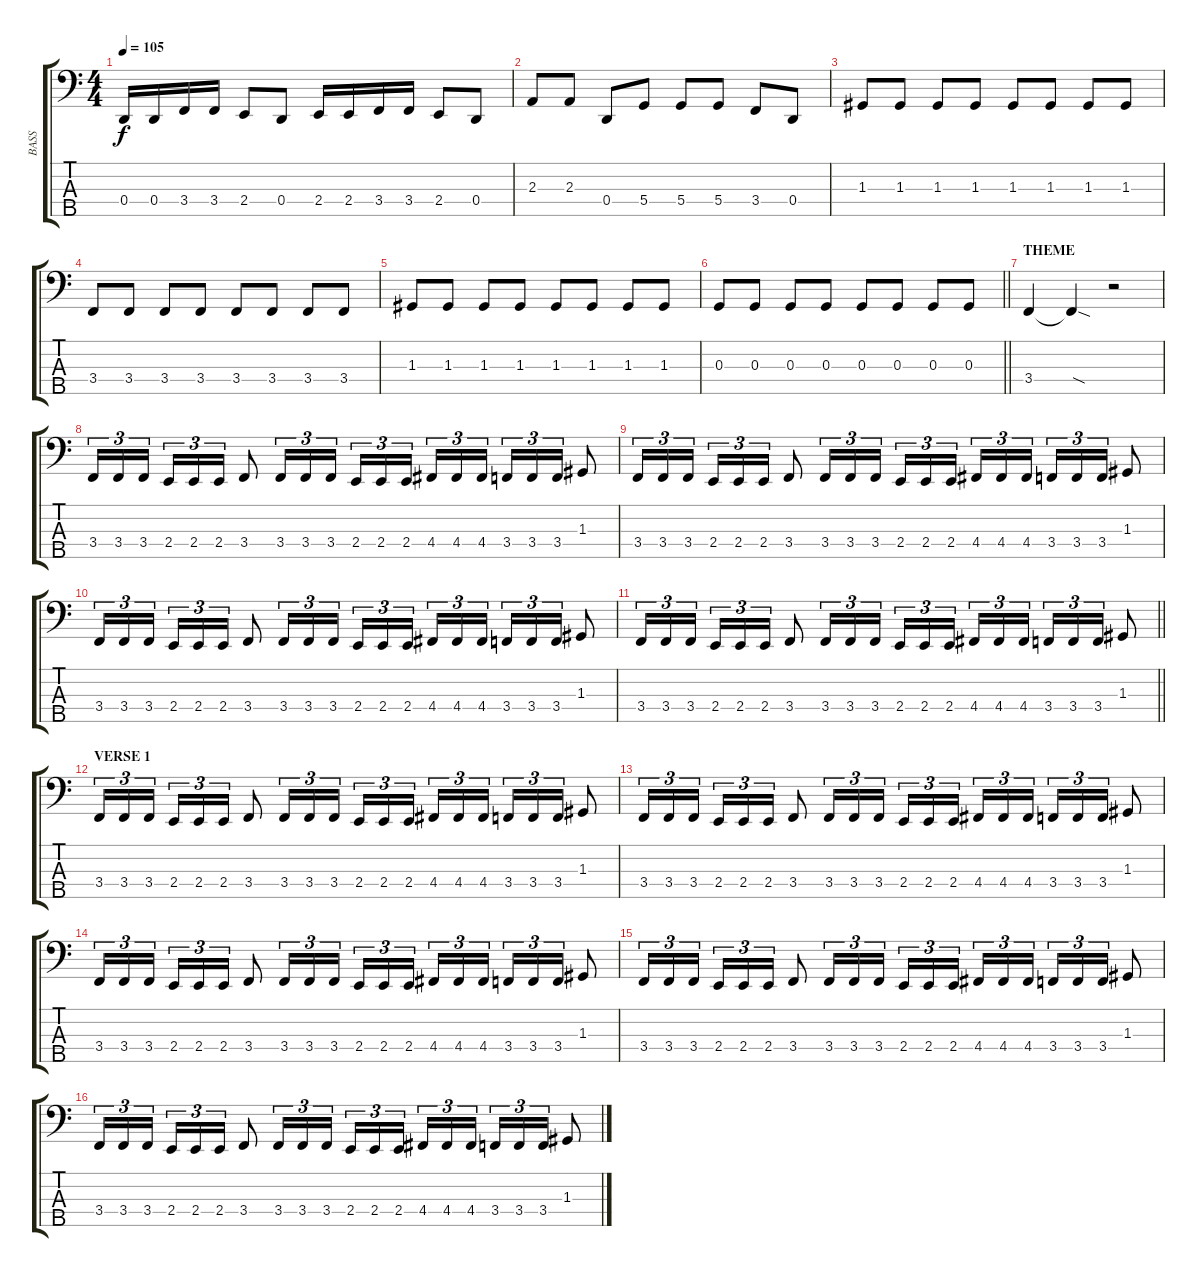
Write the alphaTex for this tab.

\track ("BASS" "BASS") {instrument electricbassfinger}
\staff {score tabs}
\tuning (F2 C2 G1 D1 A0) {hide}
\ts (4 4)
\tempo 105
\clef f4
\ks c
0.4.16{dy f} 0.4.16 3.4.16 3.4.16 2.4.8 0.4.8 2.4.16 2.4.16 3.4.16 3.4.16 2.4.8 0.4.8 |
2.3.8 2.3.8 0.4.8 5.4.8 5.4.8 5.4.8 3.4.8 0.4.8 |
1.3.8 1.3.8 1.3.8 1.3.8 1.3.8 1.3.8 1.3.8 1.3.8 |
3.4.8 3.4.8 3.4.8 3.4.8 3.4.8 3.4.8 3.4.8 3.4.8 |
1.3.8 1.3.8 1.3.8 1.3.8 1.3.8 1.3.8 1.3.8 1.3.8 |
\barLineRight lightlight
0.3.8 0.3.8 0.3.8 0.3.8 0.3.8 0.3.8 0.3.8 0.3.8 |
\section ("" "THEME")
3.4.4 3.4{sod t}.4 r.2 |
3.4.16{tu (3 2)} 3.4.16{tu (3 2)} 3.4.16{tu (3 2) beam splitsecondary} 2.4.16{tu (3 2)} 2.4.16{tu (3 2)} 2.4.16{tu (3 2)} 3.4.8 3.4.16{tu (3 2)} 3.4.16{tu (3 2)} 3.4.16{tu (3 2)} 2.4.16{tu (3 2)} 2.4.16{tu (3 2)} 2.4.16{tu (3 2) beam splitsecondary} 4.4.16{tu (3 2)} 4.4.16{tu (3 2)} 4.4.16{tu (3 2)} 3.4.16{tu (3 2)} 3.4.16{tu (3 2)} 3.4.16{tu (3 2)} 1.3.8 |
3.4.16{tu (3 2)} 3.4.16{tu (3 2)} 3.4.16{tu (3 2) beam splitsecondary} 2.4.16{tu (3 2)} 2.4.16{tu (3 2)} 2.4.16{tu (3 2)} 3.4.8 3.4.16{tu (3 2)} 3.4.16{tu (3 2)} 3.4.16{tu (3 2)} 2.4.16{tu (3 2)} 2.4.16{tu (3 2)} 2.4.16{tu (3 2) beam splitsecondary} 4.4.16{tu (3 2)} 4.4.16{tu (3 2)} 4.4.16{tu (3 2)} 3.4.16{tu (3 2)} 3.4.16{tu (3 2)} 3.4.16{tu (3 2)} 1.3.8 |
3.4.16{tu (3 2)} 3.4.16{tu (3 2)} 3.4.16{tu (3 2) beam splitsecondary} 2.4.16{tu (3 2)} 2.4.16{tu (3 2)} 2.4.16{tu (3 2)} 3.4.8 3.4.16{tu (3 2)} 3.4.16{tu (3 2)} 3.4.16{tu (3 2)} 2.4.16{tu (3 2)} 2.4.16{tu (3 2)} 2.4.16{tu (3 2) beam splitsecondary} 4.4.16{tu (3 2)} 4.4.16{tu (3 2)} 4.4.16{tu (3 2)} 3.4.16{tu (3 2)} 3.4.16{tu (3 2)} 3.4.16{tu (3 2)} 1.3.8 |
\barLineRight lightlight
3.4.16{tu (3 2)} 3.4.16{tu (3 2)} 3.4.16{tu (3 2) beam splitsecondary} 2.4.16{tu (3 2)} 2.4.16{tu (3 2)} 2.4.16{tu (3 2)} 3.4.8 3.4.16{tu (3 2)} 3.4.16{tu (3 2)} 3.4.16{tu (3 2)} 2.4.16{tu (3 2)} 2.4.16{tu (3 2)} 2.4.16{tu (3 2) beam splitsecondary} 4.4.16{tu (3 2)} 4.4.16{tu (3 2)} 4.4.16{tu (3 2)} 3.4.16{tu (3 2)} 3.4.16{tu (3 2)} 3.4.16{tu (3 2)} 1.3.8 |
\section ("" "VERSE 1")
3.4.16{tu (3 2)} 3.4.16{tu (3 2)} 3.4.16{tu (3 2) beam splitsecondary} 2.4.16{tu (3 2)} 2.4.16{tu (3 2)} 2.4.16{tu (3 2)} 3.4.8 3.4.16{tu (3 2)} 3.4.16{tu (3 2)} 3.4.16{tu (3 2)} 2.4.16{tu (3 2)} 2.4.16{tu (3 2)} 2.4.16{tu (3 2) beam splitsecondary} 4.4.16{tu (3 2)} 4.4.16{tu (3 2)} 4.4.16{tu (3 2)} 3.4.16{tu (3 2)} 3.4.16{tu (3 2)} 3.4.16{tu (3 2)} 1.3.8 |
3.4.16{tu (3 2)} 3.4.16{tu (3 2)} 3.4.16{tu (3 2) beam splitsecondary} 2.4.16{tu (3 2)} 2.4.16{tu (3 2)} 2.4.16{tu (3 2)} 3.4.8 3.4.16{tu (3 2)} 3.4.16{tu (3 2)} 3.4.16{tu (3 2)} 2.4.16{tu (3 2)} 2.4.16{tu (3 2)} 2.4.16{tu (3 2) beam splitsecondary} 4.4.16{tu (3 2)} 4.4.16{tu (3 2)} 4.4.16{tu (3 2)} 3.4.16{tu (3 2)} 3.4.16{tu (3 2)} 3.4.16{tu (3 2)} 1.3.8 |
3.4.16{tu (3 2)} 3.4.16{tu (3 2)} 3.4.16{tu (3 2) beam splitsecondary} 2.4.16{tu (3 2)} 2.4.16{tu (3 2)} 2.4.16{tu (3 2)} 3.4.8 3.4.16{tu (3 2)} 3.4.16{tu (3 2)} 3.4.16{tu (3 2)} 2.4.16{tu (3 2)} 2.4.16{tu (3 2)} 2.4.16{tu (3 2) beam splitsecondary} 4.4.16{tu (3 2)} 4.4.16{tu (3 2)} 4.4.16{tu (3 2)} 3.4.16{tu (3 2)} 3.4.16{tu (3 2)} 3.4.16{tu (3 2)} 1.3.8 |
3.4.16{tu (3 2)} 3.4.16{tu (3 2)} 3.4.16{tu (3 2) beam splitsecondary} 2.4.16{tu (3 2)} 2.4.16{tu (3 2)} 2.4.16{tu (3 2)} 3.4.8 3.4.16{tu (3 2)} 3.4.16{tu (3 2)} 3.4.16{tu (3 2)} 2.4.16{tu (3 2)} 2.4.16{tu (3 2)} 2.4.16{tu (3 2) beam splitsecondary} 4.4.16{tu (3 2)} 4.4.16{tu (3 2)} 4.4.16{tu (3 2)} 3.4.16{tu (3 2)} 3.4.16{tu (3 2)} 3.4.16{tu (3 2)} 1.3.8 |
3.4.16{tu (3 2)} 3.4.16{tu (3 2)} 3.4.16{tu (3 2) beam splitsecondary} 2.4.16{tu (3 2)} 2.4.16{tu (3 2)} 2.4.16{tu (3 2)} 3.4.8 3.4.16{tu (3 2)} 3.4.16{tu (3 2)} 3.4.16{tu (3 2)} 2.4.16{tu (3 2)} 2.4.16{tu (3 2)} 2.4.16{tu (3 2) beam splitsecondary} 4.4.16{tu (3 2)} 4.4.16{tu (3 2)} 4.4.16{tu (3 2)} 3.4.16{tu (3 2)} 3.4.16{tu (3 2)} 3.4.16{tu (3 2)} 1.3.8
